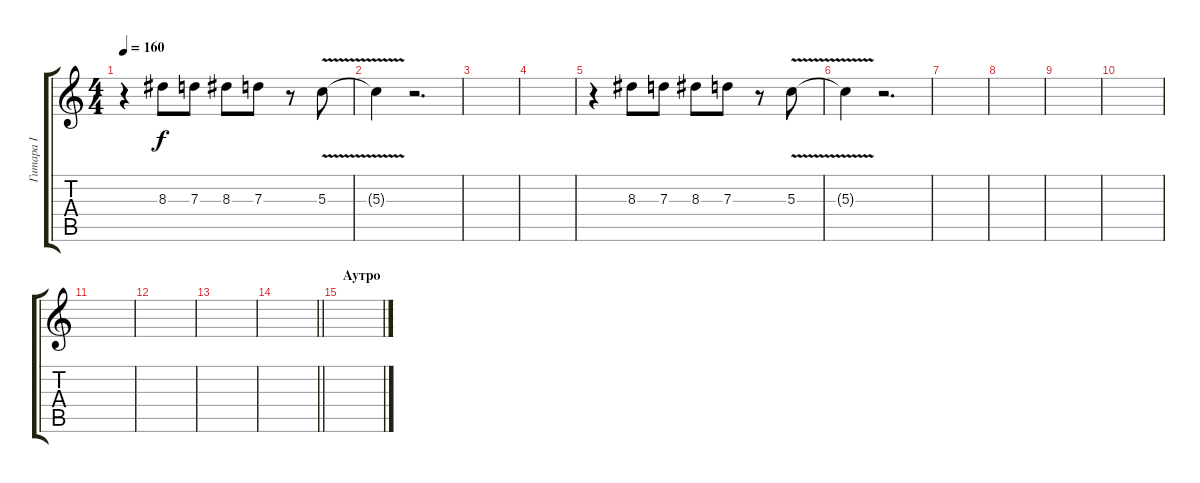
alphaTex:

\track ("Гитара I" "Гитара I") {instrument distortionguitar}
\staff {score tabs}
\tuning (E4 B3 G3 D3 A2 E2) {hide}
\ts (4 4)
\tempo 160
\clef g2
\ks c
r.4{dy f} 8.3.8 7.3.8 8.3.8 7.3.8 r.8 5.3{v}.8 |
5.3{t}.4 r.2{d} |
|
|
r.4 8.3.8 7.3.8 8.3.8 7.3.8 r.8 5.3{v}.8 |
5.3{t}.4 r.2{d} |
|
|
|
|
|
|
|
\barLineRight lightlight
|
\section ("" "Аутро")
